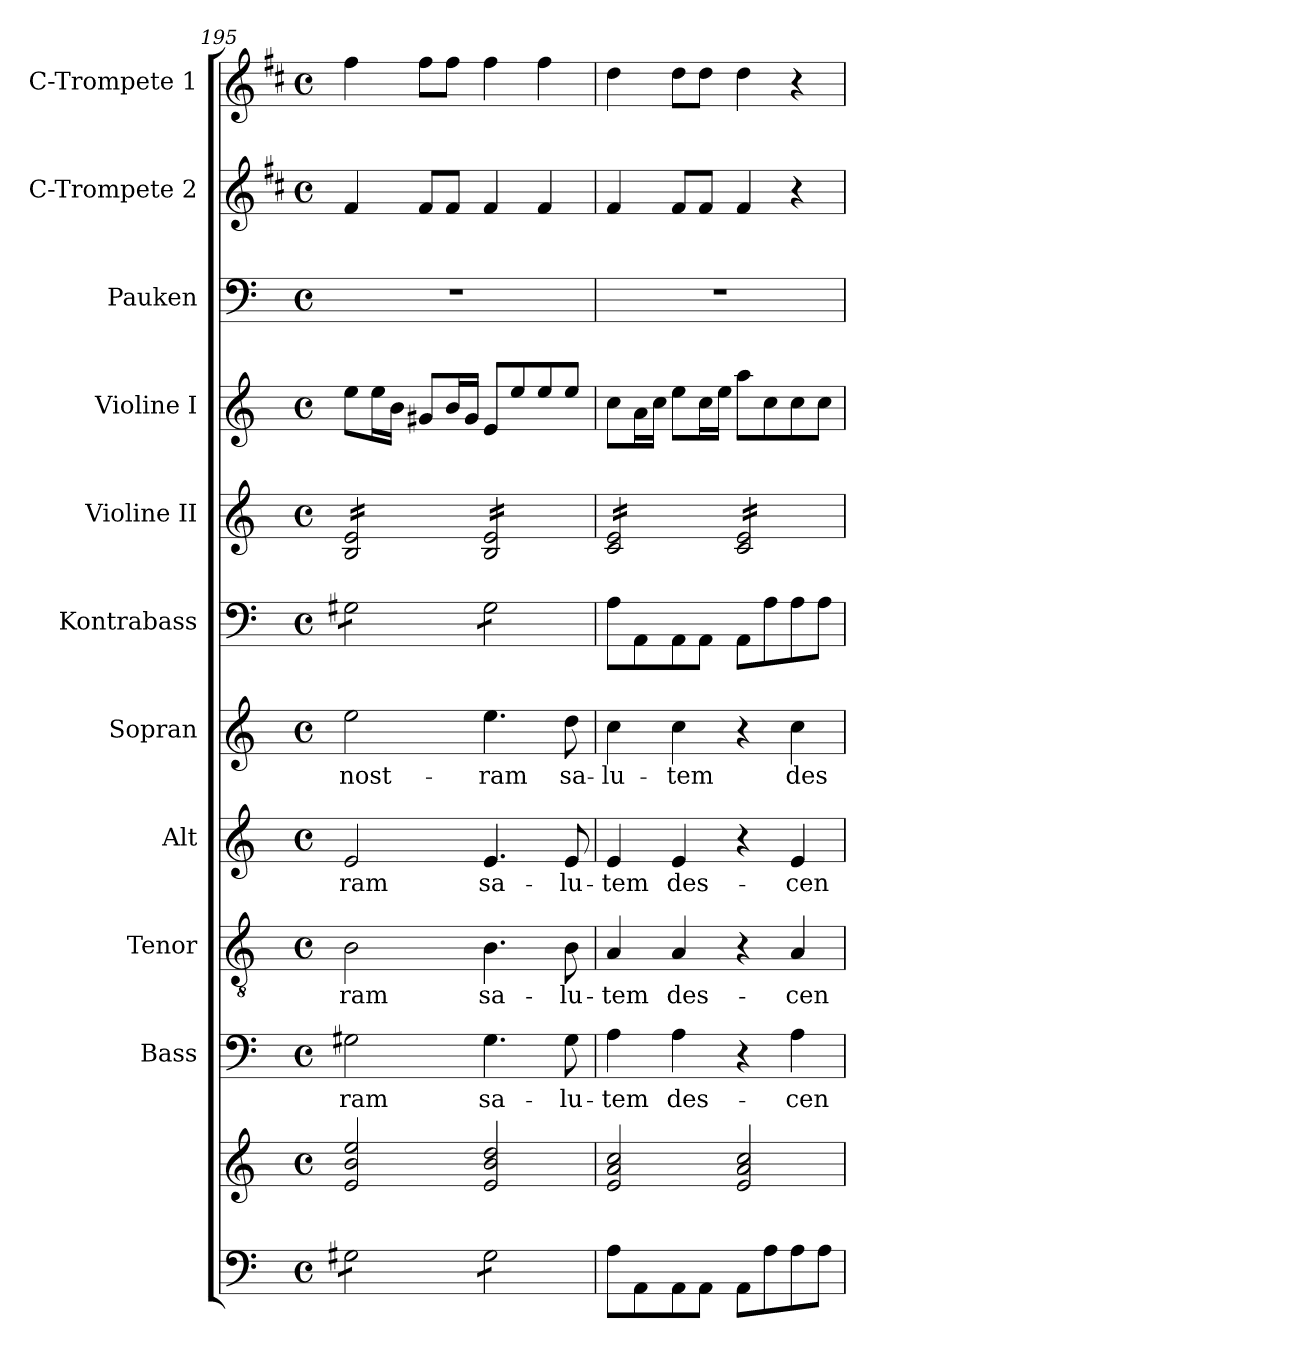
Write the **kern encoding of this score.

**kern	**kern	**kern	**text	**kern	**text	**kern	**text	**kern	**text	**kern	**kern	**kern	**kern	**kern	**kern
*part11	*part11	*part10	*part10	*part9	*part9	*part8	*part8	*part7	*part7	*part6	*part5	*part4	*part3	*part2	*part1
*staff12	*staff11	*staff10	*staff10	*staff9	*staff9	*staff8	*staff8	*staff7	*staff7	*staff6	*staff5	*staff4	*staff3	*staff2	*staff1
*	*	*I"Bass	*	*I"Tenor	*	*I"Alt	*	*I"Sopran	*	*I"Kontrabass	*I"Violine II	*I"Violine I	*I"Pauken	*I"C-Trompete 2	*I"C-Trompete 1
*	*	*I'B.	*	*I'T.	*	*I'A.	*	*I'S.	*	*I'Kb.	*I'Vl. II	*I'Vl. I	*I'Pk.	*I'C Trp. 2	*I'C Trp. 1
!!LO:PB:g=z
*clefF4	*clefG2	*clefF4	*	*clefGv2	*	*clefG2	*	*clefG2	*	*clefF4	*clefG2	*clefG2	*clefF4	*clefG2	*clefG2
*	*	*	*	*	*	*	*	*	*	*ITrd7c12	*	*	*	*ITrd1c2	*ITrd1c2
*k[]	*k[]	*k[]	*	*k[]	*	*k[]	*	*k[]	*	*k[]	*k[]	*k[]	*k[]	*k[]	*k[]
*C:	*C:	*C:	*	*C:	*	*C:	*	*C:	*	*C:	*C:	*C:	*C:	*C:	*C:
*M4/4	*M4/4	*M4/4	*	*M4/4	*	*M4/4	*	*M4/4	*	*M4/4	*M4/4	*M4/4	*M4/4	*M4/4	*M4/4
*met(c)	*met(c)	*met(c)	*	*met(c)	*	*met(c)	*	*met(c)	*	*met(c)	*met(c)	*met(c)	*met(c)	*met(c)	*met(c)
=195	=195	=195	=195	=195	=195	=195	=195	=195	=195	=195	=195	=195	=195	=195	=195
!	!	!	!LO:LY:b	!	!LO:LY:b	!	!LO:LY:b	!	!LO:LY:b	!	!	!	!	!	!
*tremolo	*	*	*	*	*	*	*	*	*	*	*	*	*	*	*
*	*	*	*	*	*	*	*	*	*	*tremolo	*	*	*	*	*
*	*	*	*	*	*	*	*	*	*	*	*tremolo	*	*	*	*
8G#X\L	2e/ 2b/ 2ee/	2G#X\	-ram	2B\	-ram	2e/	-ram	2ee\	nost-	8GG#X\L	16B/ 16e/LL	8ee\L	1r	4e/	4ee\
.	.	.	.	.	.	.	.	.	.	.	16B/ 16e/	.	.	.	.
8G#X\	.	.	.	.	.	.	.	.	.	8GG#X\	16B/ 16e/	16ee\L	.	.	.
.	.	.	.	.	.	.	.	.	.	.	16B/ 16e/	16b\JJ	.	.	.
8G#X\	.	.	.	.	.	.	.	.	.	8GG#X\	16B/ 16e/	8g#X/L	.	8e/L	8ee\L
.	.	.	.	.	.	.	.	.	.	.	16B/ 16e/	.	.	.	.
8G#X\J	.	.	.	.	.	.	.	.	.	8GG#X\J	16B/ 16e/	16b/L	.	8e/J	8ee\J
.	.	.	.	.	.	.	.	.	.	.	16B/ 16e/JJ	16g#/JJ	.	.	.
!	!	!	!LO:LY:b	!	!LO:LY:b	!	!LO:LY:b	!	!LO:LY:b	!	!	!	!	!	!
8G#\L	2e/ 2b/ 2dd/	4.G#\	sa-	4.B\	sa-	4.e/	sa-	4.ee\	-ram	8GG#\L	16B/ 16e/LL	8e/L	.	4e/	4ee\
.	.	.	.	.	.	.	.	.	.	.	16B/ 16e/	.	.	.	.
8G#\	.	.	.	.	.	.	.	.	.	8GG#\	16B/ 16e/	8ee/	.	.	.
.	.	.	.	.	.	.	.	.	.	.	16B/ 16e/	.	.	.	.
8G#\	.	.	.	.	.	.	.	.	.	8GG#\	16B/ 16e/	8ee/	.	4e/	4ee\
.	.	.	.	.	.	.	.	.	.	.	16B/ 16e/	.	.	.	.
!	!	!	!LO:LY:b	!	!LO:LY:b	!	!LO:LY:b	!	!LO:LY:b	!	!	!	!	!	!
8G#\J	.	8G#\	-lu-	8B\	-lu-	8e/	-lu-	8dd\	sa-	8GG#\J	16B/ 16e/	8ee/J	.	.	.
*	*	*	*	*	*	*	*	*	*	*Xtremolo	*	*	*	*	*
*Xtremolo	*	*	*	*	*	*	*	*	*	*	*	*	*	*	*
.	.	.	.	.	.	.	.	.	.	.	16B/ 16e/JJ	.	.	.	.
=196	=196	=196	=196	=196	=196	=196	=196	=196	=196	=196	=196	=196	=196	=196	=196
!	!	!	!LO:LY:b	!	!LO:LY:b	!	!LO:LY:b	!	!LO:LY:b	!	!	!	!	!	!
8A\L	2e/ 2a/ 2cc/	4A\	-tem	4A/	-tem	4e/	-tem	4cc\	-lu-	8AA\L	16c/ 16e/LL	8cc\L	1r	4e/	4cc\
.	.	.	.	.	.	.	.	.	.	.	16c/ 16e/	.	.	.	.
8AA\	.	.	.	.	.	.	.	.	.	8AAA\	16c/ 16e/	16a\L	.	.	.
.	.	.	.	.	.	.	.	.	.	.	16c/ 16e/	16cc\JJ	.	.	.
!	!	!	!LO:LY:b	!	!LO:LY:b	!	!LO:LY:b	!	!LO:LY:b	!	!	!	!	!	!
8AA\	.	4A\	des-	4A/	des-	4e/	des-	4cc\	-tem	8AAA\	16c/ 16e/	8ee\L	.	8e/L	8cc\L
.	.	.	.	.	.	.	.	.	.	.	16c/ 16e/	.	.	.	.
8AA\J	.	.	.	.	.	.	.	.	.	8AAA\J	16c/ 16e/	16cc\L	.	8e/J	8cc\J
.	.	.	.	.	.	.	.	.	.	.	16c/ 16e/JJ	16ee\JJ	.	.	.
8AA\L	2e/ 2a/ 2cc/	4r	.	4r	.	4r	.	4r	.	8AAA\L	16c/ 16e/LL	8aa\L	.	4e/	4cc\
.	.	.	.	.	.	.	.	.	.	.	16c/ 16e/	.	.	.	.
8A\	.	.	.	.	.	.	.	.	.	8AA\	16c/ 16e/	8cc\	.	.	.
.	.	.	.	.	.	.	.	.	.	.	16c/ 16e/	.	.	.	.
!	!	!	!LO:LY:b	!	!LO:LY:b	!	!LO:LY:b	!	!LO:LY:b	!	!	!	!	!	!
8A\	.	4A\	-cen-	4A/	-cen-	4e/	-cen-	4cc\	des-	8AA\	16c/ 16e/	8cc\	.	4r	4r
.	.	.	.	.	.	.	.	.	.	.	16c/ 16e/	.	.	.	.
8A\J	.	.	.	.	.	.	.	.	.	8AA\J	16c/ 16e/	8cc\J	.	.	.
.	.	.	.	.	.	.	.	.	.	.	16c/ 16e/JJ	.	.	.	.
*	*	*	*	*	*	*	*	*	*	*	*Xtremolo	*	*	*	*
=	=	=	=	=	=	=	=	=	=	=	=	=	=	=	=
*-	*-	*-	*-	*-	*-	*-	*-	*-	*-	*-	*-	*-	*-	*-	*-
